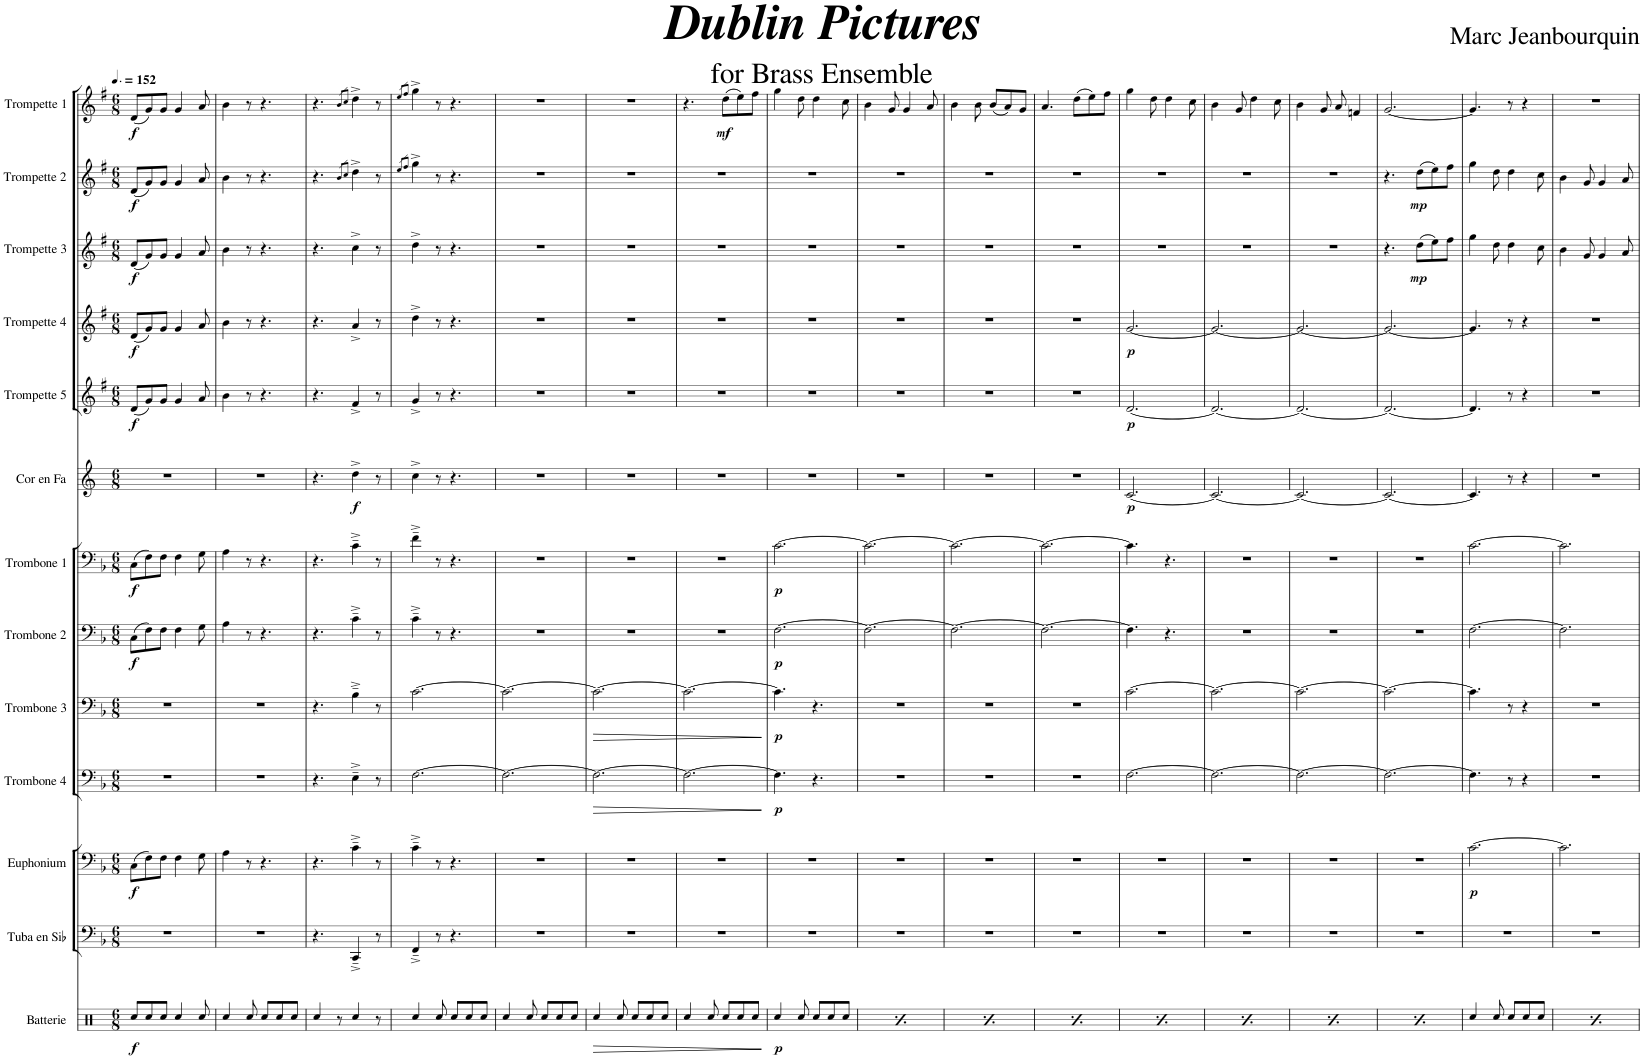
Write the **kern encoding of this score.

**kern	**dynam	**kern	**kern	**dynam	**kern	**dynam	**kern	**dynam	**kern	**dynam	**kern	**dynam	**kern	**dynam	**kern	**dynam	**kern	**dynam	**kern	**dynam	**kern	**dynam	**kern	**dynam
*part13	*part13	*part12	*part11	*part11	*part10	*part10	*part9	*part9	*part8	*part8	*part7	*part7	*part6	*part6	*part5	*part5	*part4	*part4	*part3	*part3	*part2	*part2	*part1	*part1
*staff13	*staff13	*staff12	*staff11	*staff11	*staff10	*staff10	*staff9	*staff9	*staff8	*staff8	*staff7	*staff7	*staff6	*staff6	*staff5	*staff5	*staff4	*staff4	*staff3	*staff3	*staff2	*staff2	*staff1	*staff1
*I"Batterie	*	*I"Tuba en Sib	*I"Euphonium	*	*I"Trombone 4	*	*I"Trombone 3	*	*I"Trombone 2	*	*I"Trombone 1	*	*I"Cor en Fa	*	*I"Trompette 5	*	*I"Trompette 4	*	*I"Trompette 3	*	*I"Trompette 2	*	*I"Trompette 1	*
*I'Bat.	*	*I'Tu. Sib	*I'Euph.	*	*I'Trb. 4	*	*I'Trb. 3	*	*I'Trb. 2	*	*I'Trb. 1	*	*I'Cor Fa	*	*I'Trp. 5	*	*I'Trp. 4	*	*I'Trp. 3	*	*I'Trp. 2	*	*I'Trp. 1	*
*clefX	*	*clefF4	*clefF4	*	*clefF4	*	*clefF4	*	*clefF4	*	*clefF4	*	*clefG2	*	*clefG2	*	*clefG2	*	*clefG2	*	*clefG2	*	*clefG2	*
*	*	*	*	*	*	*	*	*	*	*	*	*	*Trd4c7	*	*Trd1c2	*	*Trd1c2	*	*Trd1c2	*	*Trd1c2	*	*Trd1c2	*
*k[]	*	*k[b-]	*k[b-]	*	*k[b-]	*	*k[b-]	*	*k[b-]	*	*k[b-]	*	*k[]	*	*k[f#]	*	*k[f#]	*	*k[f#]	*	*k[f#]	*	*k[f#]	*
*M6/8	*	*M6/8	*M6/8	*	*M6/8	*	*M6/8	*	*M6/8	*	*M6/8	*	*M6/8	*	*M6/8	*	*M6/8	*	*M6/8	*	*M6/8	*	*M6/8	*
*MM228	*	*MM228	*MM228	*	*MM228	*	*MM228	*	*MM228	*	*MM228	*	*MM228	*	*MM228	*	*MM228	*	*MM228	*	*MM228	*	*MM228	*
=1	=1	=1	=1	=1	=1	=1	=1	=1	=1	=1	=1	=1	=1	=1	=1	=1	=1	=1	=1	=1	=1	=1	=1	=1
!	!LO:DY:b	!	!	!LO:DY:b	!	!	!	!	!	!LO:DY:b	!	!LO:DY:b	!	!	!	!LO:DY:b	!	!LO:DY:b	!	!LO:DY:b	!	!LO:DY:b	!	!LO:DY:b
8Rcc/L	f	2.r	(8C\L	f	2.r	.	2.r	.	(8C\L	f	(8C\L	f	2.r	.	(8d/L	f	(8d/L	f	(8d/L	f	(8d/L	f	(8d/L	f
8Rcc/	.	.	8F\)	.	.	.	.	.	8F\)	.	8F\)	.	.	.	8g/)	.	8g/)	.	8g/)	.	8g/)	.	8g/)	.
8Rcc/J	.	.	8F\J	.	.	.	.	.	8F\J	.	8F\J	.	.	.	8g/J	.	8g/J	.	8g/J	.	8g/J	.	8g/J	.
4Rcc/	.	.	4F\	.	.	.	.	.	4F\	.	4F\	.	.	.	4g/	.	4g/	.	4g/	.	4g/	.	4g/	.
8Rcc/	.	.	8G\	.	.	.	.	.	8G\	.	8G\	.	.	.	8a/	.	8a/	.	8a/	.	8a/	.	8a/	.
=2	=2	=2	=2	=2	=2	=2	=2	=2	=2	=2	=2	=2	=2	=2	=2	=2	=2	=2	=2	=2	=2	=2	=2	=2
4Rcc/	.	2.r	4A\	.	2.r	.	2.r	.	4A\	.	4A\	.	2.r	.	4b\	.	4b\	.	4b\	.	4b\	.	4b\	.
8Rcc/	.	.	8r	.	.	.	.	.	8r	.	8r	.	.	.	8r	.	8r	.	8r	.	8r	.	8r	.
8Rcc/L	.	.	4.r	.	.	.	.	.	4.r	.	4.r	.	.	.	4.r	.	4.r	.	4.r	.	4.r	.	4.r	.
8Rcc/	.	.	.	.	.	.	.	.	.	.	.	.	.	.	.	.	.	.	.	.	.	.	.	.
8Rcc/J	.	.	.	.	.	.	.	.	.	.	.	.	.	.	.	.	.	.	.	.	.	.	.	.
=3	=3	=3	=3	=3	=3	=3	=3	=3	=3	=3	=3	=3	=3	=3	=3	=3	=3	=3	=3	=3	=3	=3	=3	=3
4Rcc/	.	4.r	4.r	.	4.r	.	4.r	.	4.r	.	4.r	.	4.r	.	4.r	.	4.r	.	4.r	.	4.r	.	4.r	.
8r	.	.	.	.	.	.	.	.	.	.	.	.	.	.	.	.	.	.	.	.	.	.	.	.
.	.	.	.	.	.	.	.	.	.	.	.	.	.	.	.	.	.	.	.	.	8qb/L	.	8qb/L	.
.	.	.	.	.	.	.	.	.	.	.	.	.	.	.	.	.	.	.	.	.	8qcc/J	.	8qcc/J	.
!	!	!	!	!	!	!	!	!	!	!	!	!	!	!LO:DY:b	!	!	!	!	!	!	!	!	!	!
4Rcc/	.	4CC~^/	4c~^\	.	4E~^\	.	4B-~^\	.	4c~^\	.	4c~^\	.	4dd^\	f	4f#^/	.	4a^/	.	4cc^\	.	4dd^\	.	4dd^\	.
8r	.	8r	8r	.	8r	.	8r	.	8r	.	8r	.	8r	.	8r	.	8r	.	8r	.	8r	.	8r	.
=4	=4	=4	=4	=4	=4	=4	=4	=4	=4	=4	=4	=4	=4	=4	=4	=4	=4	=4	=4	=4	=4	=4	=4	=4
.	.	.	.	.	.	.	.	.	.	.	.	.	.	.	.	.	.	.	.	.	8qee/L	.	8qee/L	.
.	.	.	.	.	.	.	.	.	.	.	.	.	.	.	.	.	.	.	.	.	8qff#/J	.	8qff#/J	.
4Rcc/	.	4FF~^/	4c~^\	.	[2.F\	.	[2.c\	.	4c~^\	.	4f~^\	.	4cc^\	.	4g^/	.	4dd^\	.	4dd^\	.	4gg^\	.	4gg^\	.
8Rcc/	.	8r	8r	.	.	.	.	.	8r	.	8r	.	8r	.	8r	.	8r	.	8r	.	8r	.	8r	.
8Rcc/L	.	4.r	4.r	.	.	.	.	.	4.r	.	4.r	.	4.r	.	4.r	.	4.r	.	4.r	.	4.r	.	4.r	.
8Rcc/	.	.	.	.	.	.	.	.	.	.	.	.	.	.	.	.	.	.	.	.	.	.	.	.
8Rcc/J	.	.	.	.	.	.	.	.	.	.	.	.	.	.	.	.	.	.	.	.	.	.	.	.
=5	=5	=5	=5	=5	=5	=5	=5	=5	=5	=5	=5	=5	=5	=5	=5	=5	=5	=5	=5	=5	=5	=5	=5	=5
4Rcc/	.	2.r	2.r	.	2.F\_	.	2.c\_	.	2.r	.	2.r	.	2.r	.	2.r	.	2.r	.	2.r	.	2.r	.	2.r	.
8Rcc/	.	.	.	.	.	.	.	.	.	.	.	.	.	.	.	.	.	.	.	.	.	.	.	.
8Rcc/L	.	.	.	.	.	.	.	.	.	.	.	.	.	.	.	.	.	.	.	.	.	.	.	.
8Rcc/	.	.	.	.	.	.	.	.	.	.	.	.	.	.	.	.	.	.	.	.	.	.	.	.
8Rcc/J	.	.	.	.	.	.	.	.	.	.	.	.	.	.	.	.	.	.	.	.	.	.	.	.
=6	=6	=6	=6	=6	=6	=6	=6	=6	=6	=6	=6	=6	=6	=6	=6	=6	=6	=6	=6	=6	=6	=6	=6	=6
!	!LO:HP:b	!	!	!	!	!LO:HP:b	!	!LO:HP:b	!	!	!	!	!	!	!	!	!	!	!	!	!	!	!	!
4Rcc/	>	2.r	2.r	.	2.F\_	>	2.c\_	>	2.r	.	2.r	.	2.r	.	2.r	.	2.r	.	2.r	.	2.r	.	2.r	.
8Rcc/	.	.	.	.	.	.	.	.	.	.	.	.	.	.	.	.	.	.	.	.	.	.	.	.
8Rcc/L	.	.	.	.	.	.	.	.	.	.	.	.	.	.	.	.	.	.	.	.	.	.	.	.
8Rcc/	.	.	.	.	.	.	.	.	.	.	.	.	.	.	.	.	.	.	.	.	.	.	.	.
8Rcc/J	.	.	.	.	.	.	.	.	.	.	.	.	.	.	.	.	.	.	.	.	.	.	.	.
=7	=7	=7	=7	=7	=7	=7	=7	=7	=7	=7	=7	=7	=7	=7	=7	=7	=7	=7	=7	=7	=7	=7	=7	=7
4Rcc/	.	2.r	2.r	.	2.F\_	.	2.c\_	.	2.r	.	2.r	.	2.r	.	2.r	.	2.r	.	2.r	.	2.r	.	4.r	.
8Rcc/	.	.	.	.	.	.	.	.	.	.	.	.	.	.	.	.	.	.	.	.	.	.	.	.
!	!	!	!	!	!	!	!	!	!	!	!	!	!	!	!	!	!	!	!	!	!	!	!	!LO:DY:b
8Rcc/L	.	.	.	.	.	.	.	.	.	.	.	.	.	.	.	.	.	.	.	.	.	.	(8dd\L	mf
8Rcc/	.	.	.	.	.	.	.	.	.	.	.	.	.	.	.	.	.	.	.	.	.	.	8ee\)	.
8Rcc/J	.	.	.	.	.	.	.	.	.	.	.	.	.	.	.	.	.	.	.	.	.	.	8ff#\J	.
.	]	.	.	.	.	]	.	]	.	.	.	.	.	.	.	.	.	.	.	.	.	.	.	.
=8	=8	=8	=8	=8	=8	=8	=8	=8	=8	=8	=8	=8	=8	=8	=8	=8	=8	=8	=8	=8	=8	=8	=8	=8
!	!LO:DY:b	!	!	!	!	!LO:DY:b	!	!LO:DY:b	!	!LO:DY:b	!	!LO:DY:b	!	!	!	!	!	!	!	!	!	!	!	!
4Rcc/	p	2.r	2.r	.	4.F\]	p	4.c\]	p	[2.F\	p	[2.c\	p	2.r	.	2.r	.	2.r	.	2.r	.	2.r	.	4gg\	.
8Rcc/	.	.	.	.	.	.	.	.	.	.	.	.	.	.	.	.	.	.	.	.	.	.	8dd\	.
8Rcc/L	.	.	.	.	4.r	.	4.r	.	.	.	.	.	.	.	.	.	.	.	.	.	.	.	4dd\	.
8Rcc/	.	.	.	.	.	.	.	.	.	.	.	.	.	.	.	.	.	.	.	.	.	.	.	.
8Rcc/J	.	.	.	.	.	.	.	.	.	.	.	.	.	.	.	.	.	.	.	.	.	.	8cc\	.
=9	=9	=9	=9	=9	=9	=9	=9	=9	=9	=9	=9	=9	=9	=9	=9	=9	=9	=9	=9	=9	=9	=9	=9	=9
!	!LO:DY:b	!	!	!	!	!	!	!	!	!	!	!	!	!	!	!	!	!	!	!	!	!	!	!
4Rcc/	p	2.r	2.r	.	2.r	.	2.r	.	2.F\_	.	2.c\_	.	2.r	.	2.r	.	2.r	.	2.r	.	2.r	.	4b\	.
8Rcc/	.	.	.	.	.	.	.	.	.	.	.	.	.	.	.	.	.	.	.	.	.	.	8g/	.
8Rcc/L	.	.	.	.	.	.	.	.	.	.	.	.	.	.	.	.	.	.	.	.	.	.	4g/	.
8Rcc/	.	.	.	.	.	.	.	.	.	.	.	.	.	.	.	.	.	.	.	.	.	.	.	.
8Rcc/J	.	.	.	.	.	.	.	.	.	.	.	.	.	.	.	.	.	.	.	.	.	.	8a/	.
=10	=10	=10	=10	=10	=10	=10	=10	=10	=10	=10	=10	=10	=10	=10	=10	=10	=10	=10	=10	=10	=10	=10	=10	=10
!	!LO:DY:b	!	!	!	!	!	!	!	!	!	!	!	!	!	!	!	!	!	!	!	!	!	!	!
4Rcc/	p	2.r	2.r	.	2.r	.	2.r	.	2.F\_	.	2.c\_	.	2.r	.	2.r	.	2.r	.	2.r	.	2.r	.	4b\	.
8Rcc/	.	.	.	.	.	.	.	.	.	.	.	.	.	.	.	.	.	.	.	.	.	.	8b\	.
8Rcc/L	.	.	.	.	.	.	.	.	.	.	.	.	.	.	.	.	.	.	.	.	.	.	(8b/L	.
8Rcc/	.	.	.	.	.	.	.	.	.	.	.	.	.	.	.	.	.	.	.	.	.	.	8a/)	.
8Rcc/J	.	.	.	.	.	.	.	.	.	.	.	.	.	.	.	.	.	.	.	.	.	.	8g/J	.
=11	=11	=11	=11	=11	=11	=11	=11	=11	=11	=11	=11	=11	=11	=11	=11	=11	=11	=11	=11	=11	=11	=11	=11	=11
!	!LO:DY:b	!	!	!	!	!	!	!	!	!	!	!	!	!	!	!	!	!	!	!	!	!	!	!
4Rcc/	p	2.r	2.r	.	2.r	.	2.r	.	2.F\_	.	2.c\_	.	2.r	.	2.r	.	2.r	.	2.r	.	2.r	.	4.a/	.
8Rcc/	.	.	.	.	.	.	.	.	.	.	.	.	.	.	.	.	.	.	.	.	.	.	.	.
8Rcc/L	.	.	.	.	.	.	.	.	.	.	.	.	.	.	.	.	.	.	.	.	.	.	(8dd\L	.
8Rcc/	.	.	.	.	.	.	.	.	.	.	.	.	.	.	.	.	.	.	.	.	.	.	8ee\)	.
8Rcc/J	.	.	.	.	.	.	.	.	.	.	.	.	.	.	.	.	.	.	.	.	.	.	8ff#\J	.
=12	=12	=12	=12	=12	=12	=12	=12	=12	=12	=12	=12	=12	=12	=12	=12	=12	=12	=12	=12	=12	=12	=12	=12	=12
!	!LO:DY:b	!	!	!	!	!	!	!	!	!	!	!	!	!LO:DY:b	!	!LO:DY:b	!	!LO:DY:b	!	!	!	!	!	!
4Rcc/	p	2.r	2.r	.	[2.F\	.	[2.c\	.	4.F\]	.	4.c\]	.	[2.c/	p	[2.d/	p	[2.g/	p	2.r	.	2.r	.	4gg\	.
8Rcc/	.	.	.	.	.	.	.	.	.	.	.	.	.	.	.	.	.	.	.	.	.	.	8dd\	.
8Rcc/L	.	.	.	.	.	.	.	.	4.r	.	4.r	.	.	.	.	.	.	.	.	.	.	.	4dd\	.
8Rcc/	.	.	.	.	.	.	.	.	.	.	.	.	.	.	.	.	.	.	.	.	.	.	.	.
8Rcc/J	.	.	.	.	.	.	.	.	.	.	.	.	.	.	.	.	.	.	.	.	.	.	8cc\	.
=13	=13	=13	=13	=13	=13	=13	=13	=13	=13	=13	=13	=13	=13	=13	=13	=13	=13	=13	=13	=13	=13	=13	=13	=13
!	!LO:DY:b	!	!	!	!	!	!	!	!	!	!	!	!	!	!	!	!	!	!	!	!	!	!	!
4Rcc/	p	2.r	2.r	.	2.F\_	.	2.c\_	.	2.r	.	2.r	.	2.c/_	.	2.d/_	.	2.g/_	.	2.r	.	2.r	.	4b\	.
8Rcc/	.	.	.	.	.	.	.	.	.	.	.	.	.	.	.	.	.	.	.	.	.	.	8g/	.
8Rcc/L	.	.	.	.	.	.	.	.	.	.	.	.	.	.	.	.	.	.	.	.	.	.	4dd\	.
8Rcc/	.	.	.	.	.	.	.	.	.	.	.	.	.	.	.	.	.	.	.	.	.	.	.	.
8Rcc/J	.	.	.	.	.	.	.	.	.	.	.	.	.	.	.	.	.	.	.	.	.	.	8cc\	.
=14	=14	=14	=14	=14	=14	=14	=14	=14	=14	=14	=14	=14	=14	=14	=14	=14	=14	=14	=14	=14	=14	=14	=14	=14
!	!LO:DY:b	!	!	!	!	!	!	!	!	!	!	!	!	!	!	!	!	!	!	!	!	!	!	!
4Rcc/	p	2.r	2.r	.	2.F\_	.	2.c\_	.	2.r	.	2.r	.	2.c/_	.	2.d/_	.	2.g/_	.	2.r	.	2.r	.	4b\	.
8Rcc/	.	.	.	.	.	.	.	.	.	.	.	.	.	.	.	.	.	.	.	.	.	.	8g/	.
8Rcc/L	.	.	.	.	.	.	.	.	.	.	.	.	.	.	.	.	.	.	.	.	.	.	8a/	.
8Rcc/	.	.	.	.	.	.	.	.	.	.	.	.	.	.	.	.	.	.	.	.	.	.	4fn/	.
8Rcc/J	.	.	.	.	.	.	.	.	.	.	.	.	.	.	.	.	.	.	.	.	.	.	.	.
=15	=15	=15	=15	=15	=15	=15	=15	=15	=15	=15	=15	=15	=15	=15	=15	=15	=15	=15	=15	=15	=15	=15	=15	=15
!	!LO:DY:b	!	!	!	!	!	!	!	!	!	!	!	!	!	!	!	!	!	!	!	!	!	!	!
4Rcc/	p	2.r	2.r	.	2.F\_	.	2.c\_	.	2.r	.	2.r	.	2.c/_	.	2.d/_	.	2.g/_	.	4.r	.	4.r	.	[2.g/	.
8Rcc/	.	.	.	.	.	.	.	.	.	.	.	.	.	.	.	.	.	.	.	.	.	.	.	.
!	!	!	!	!	!	!	!	!	!	!	!	!	!	!	!	!	!	!	!	!LO:DY:b	!	!LO:DY:b	!	!
8Rcc/L	.	.	.	.	.	.	.	.	.	.	.	.	.	.	.	.	.	.	(8dd\L	mp	(8dd\L	mp	.	.
8Rcc/	.	.	.	.	.	.	.	.	.	.	.	.	.	.	.	.	.	.	8ee\)	.	8ee\)	.	.	.
8Rcc/J	.	.	.	.	.	.	.	.	.	.	.	.	.	.	.	.	.	.	8ff#\J	.	8ff#\J	.	.	.
=16	=16	=16	=16	=16	=16	=16	=16	=16	=16	=16	=16	=16	=16	=16	=16	=16	=16	=16	=16	=16	=16	=16	=16	=16
!	!	!	!	!LO:DY:b	!	!	!	!	!	!	!	!	!	!	!	!	!	!	!	!	!	!	!	!
4Rcc/	.	2.r	[2.c\	p	4.F\]	.	4.c\]	.	[2.F\	.	[2.c\	.	4.c/]	.	4.d/]	.	4.g/]	.	4gg\	.	4gg\	.	4.g/]	.
8Rcc/	.	.	.	.	.	.	.	.	.	.	.	.	.	.	.	.	.	.	8dd\	.	8dd\	.	.	.
8Rcc/L	.	.	.	.	8r	.	8r	.	.	.	.	.	8r	.	8r	.	8r	.	4dd\	.	4dd\	.	8r	.
8Rcc/	.	.	.	.	4r	.	4r	.	.	.	.	.	4r	.	4r	.	4r	.	.	.	.	.	4r	.
8Rcc/J	.	.	.	.	.	.	.	.	.	.	.	.	.	.	.	.	.	.	8cc\	.	8cc\	.	.	.
=17	=17	=17	=17	=17	=17	=17	=17	=17	=17	=17	=17	=17	=17	=17	=17	=17	=17	=17	=17	=17	=17	=17	=17	=17
4Rcc/	.	2.r	2.c\]	.	2.r	.	2.r	.	2.F\]	.	2.c\]	.	2.r	.	2.r	.	2.r	.	4b\	.	4b\	.	2.r	.
8Rcc/	.	.	.	.	.	.	.	.	.	.	.	.	.	.	.	.	.	.	8g/	.	8g/	.	.	.
8Rcc/L	.	.	.	.	.	.	.	.	.	.	.	.	.	.	.	.	.	.	4g/	.	4g/	.	.	.
8Rcc/	.	.	.	.	.	.	.	.	.	.	.	.	.	.	.	.	.	.	.	.	.	.	.	.
8Rcc/J	.	.	.	.	.	.	.	.	.	.	.	.	.	.	.	.	.	.	8a/	.	8a/	.	.	.
=	=	=	=	=	=	=	=	=	=	=	=	=	=	=	=	=	=	=	=	=	=	=	=	=
*-	*-	*-	*-	*-	*-	*-	*-	*-	*-	*-	*-	*-	*-	*-	*-	*-	*-	*-	*-	*-	*-	*-	*-	*-
